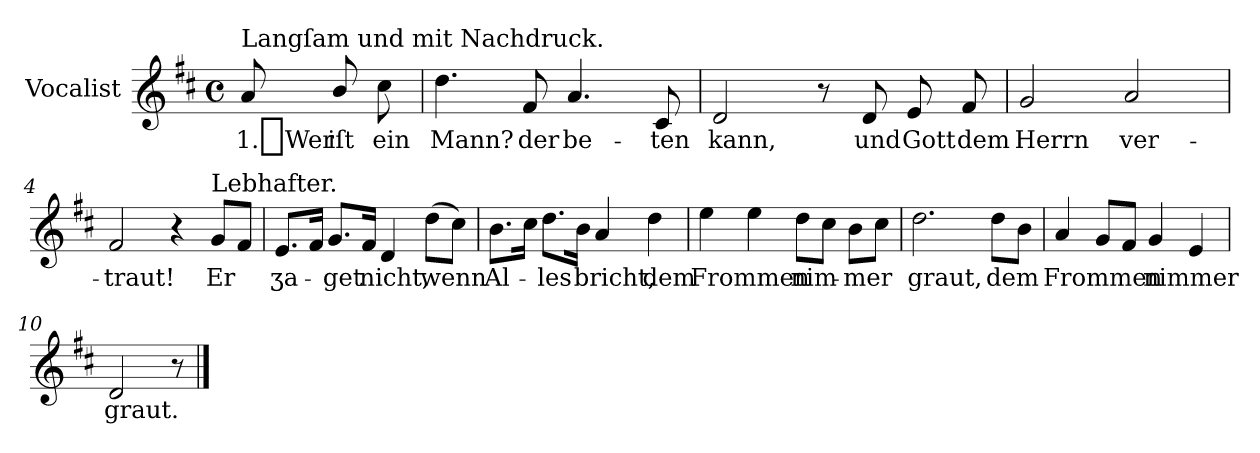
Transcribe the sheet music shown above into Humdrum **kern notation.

**kern	**text
*part1	*part1
*staff1	*staff1
*I"Vocalist	*
*clefG2	*
*k[f#c#]	*
*D:	*
*M4/4	*
*met(c)	*
=	=
!LO:TX:a:t=Langſam und mit Nachdruck.	!
8a	1._Wer
8b/	iſt
8cc#	ein
=1	=1
4.dd	Mann?
8f#	der
4.a	be-
8c#	-ten
=2	=2
2d	kann,
8r	.
8d	und
8e	Gott
8f#	dem
=3	=3
2g	Herrn
2a	ver-
=4	=4
2f#	-traut!
4r	.
!LO:TX:a:t=Lebhafter.	!
8gL	Er
8f#J	.
=5	=5
8.eL	ʒa-
16f#Jk	.
8.gL	-get
16f#Jk	.
4d	nicht,
(8ddL	wenn
8cc#J)	.
=6	=6
8.bL	Al-
16cc#Jk	.
8.ddL	-les
16bJk	.
4a	bricht,
4dd	dem
=7	=7
4ee	Frommen
4ee	.
8ddL	nim-
8cc#J	.
8bL	-mer
8cc#J	.
=8	=8
2.dd	graut,
8ddL	dem
8bJ	.
=9	=9
4a	Frommen
8gL	.
8f#J	.
4g	nimmer
4e	.
=10	=10
2d	graut.
8r	.
==	==
*-	*-
